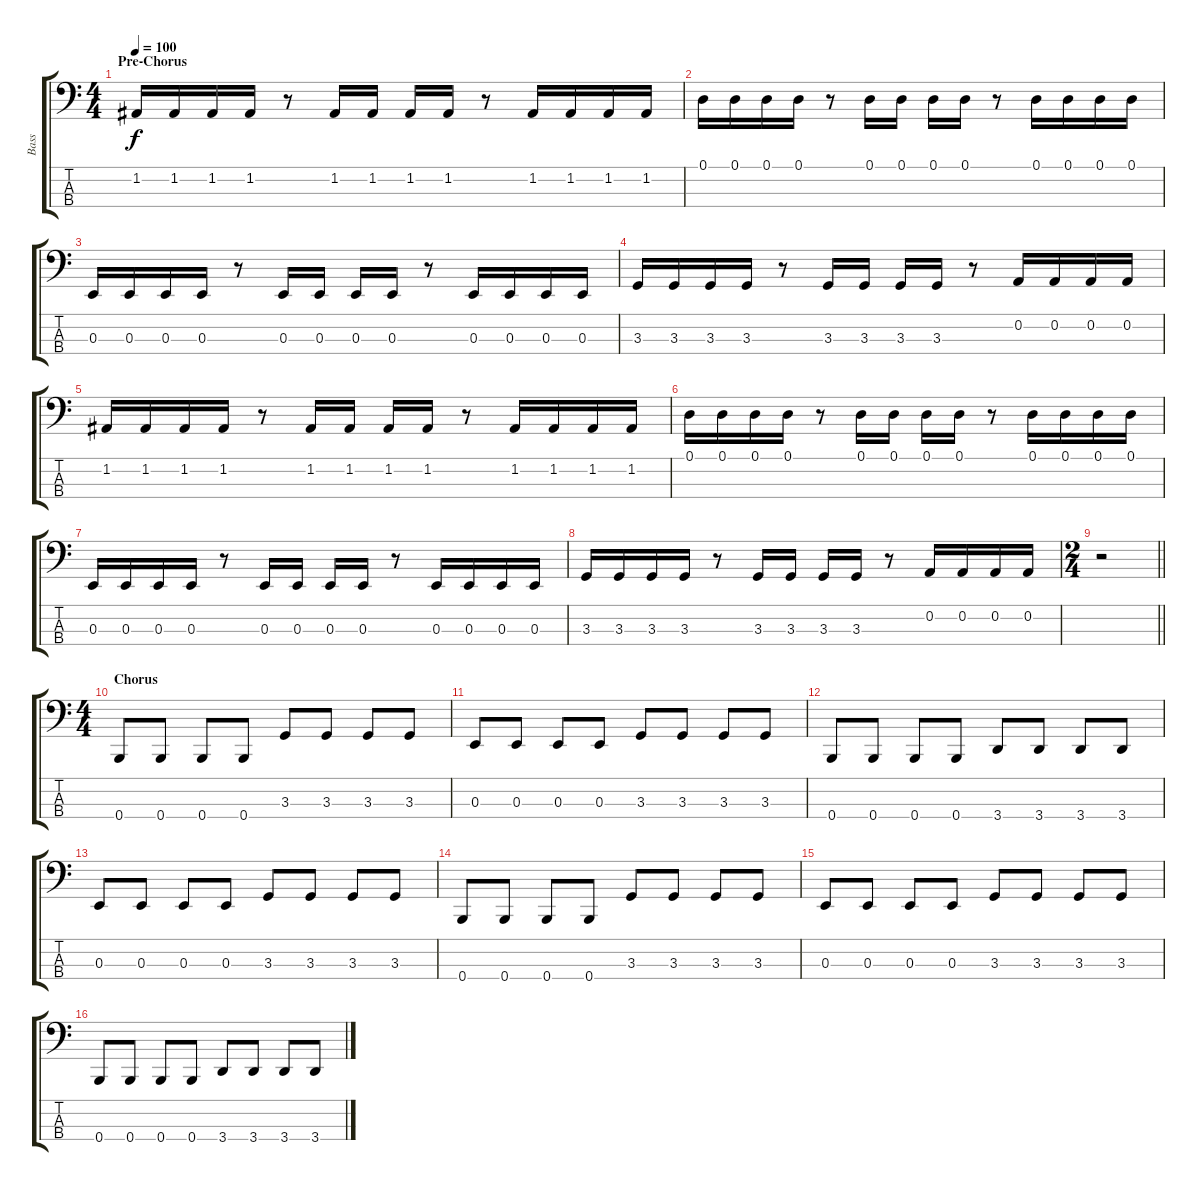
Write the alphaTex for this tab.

\track ("Bass" "Bass") {instrument electricbassfinger}
\staff {score tabs}
\tuning (D2 A1 E1 B0) {hide}
\ts (4 4)
\section ("" "Pre-Chorus")
\tempo 100
\clef f4
\ks c
1.2.16{dy f} 1.2.16 1.2.16 1.2.16 r.8 1.2.16 1.2.16 1.2.16 1.2.16 r.8 1.2.16 1.2.16 1.2.16 1.2.16 |
0.1.16 0.1.16 0.1.16 0.1.16 r.8 0.1.16 0.1.16 0.1.16 0.1.16 r.8 0.1.16 0.1.16 0.1.16 0.1.16 |
0.3.16 0.3.16 0.3.16 0.3.16 r.8 0.3.16 0.3.16 0.3.16 0.3.16 r.8 0.3.16 0.3.16 0.3.16 0.3.16 |
3.3.16 3.3.16 3.3.16 3.3.16 r.8 3.3.16 3.3.16 3.3.16 3.3.16 r.8 0.2.16 0.2.16 0.2.16 0.2.16 |
1.2.16 1.2.16 1.2.16 1.2.16 r.8 1.2.16 1.2.16 1.2.16 1.2.16 r.8 1.2.16 1.2.16 1.2.16 1.2.16 |
0.1.16 0.1.16 0.1.16 0.1.16 r.8 0.1.16 0.1.16 0.1.16 0.1.16 r.8 0.1.16 0.1.16 0.1.16 0.1.16 |
0.3.16 0.3.16 0.3.16 0.3.16 r.8 0.3.16 0.3.16 0.3.16 0.3.16 r.8 0.3.16 0.3.16 0.3.16 0.3.16 |
3.3.16 3.3.16 3.3.16 3.3.16 r.8 3.3.16 3.3.16 3.3.16 3.3.16 r.8 0.2.16 0.2.16 0.2.16 0.2.16 |
\ts (2 4)
\barLineRight lightlight
r.2 |
\ts (4 4)
\section ("" "Chorus")
0.4.8 0.4.8 0.4.8 0.4.8 3.3.8 3.3.8 3.3.8 3.3.8 |
0.3.8 0.3.8 0.3.8 0.3.8 3.3.8 3.3.8 3.3.8 3.3.8 |
0.4.8 0.4.8 0.4.8 0.4.8 3.4.8 3.4.8 3.4.8 3.4.8 |
0.3.8 0.3.8 0.3.8 0.3.8 3.3.8 3.3.8 3.3.8 3.3.8 |
0.4.8 0.4.8 0.4.8 0.4.8 3.3.8 3.3.8 3.3.8 3.3.8 |
0.3.8 0.3.8 0.3.8 0.3.8 3.3.8 3.3.8 3.3.8 3.3.8 |
0.4.8 0.4.8 0.4.8 0.4.8 3.4.8 3.4.8 3.4.8 3.4.8
